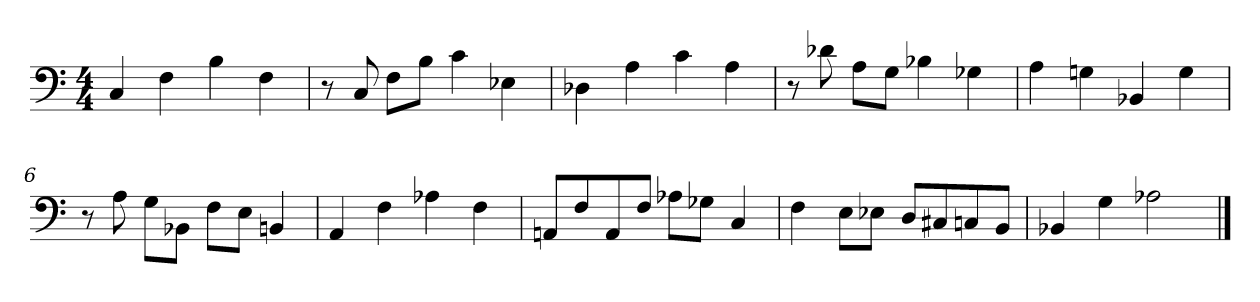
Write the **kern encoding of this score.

**kern
*part1
*staff1
*clefF4
*k[]
*M4/4
=1
4C/
4F\
4B\
4F\
=2
8r
8C/
8F\L
8B\J
4c\
4E-X\
=3
4D-X\
4A\
4c\
4A\
=4
8r
8d-X\
8A\L
8G\J
4B-X\
4G-X\
=5
4A\
4Gn\
4BB-X/
4G\
=6
8r
8A\
8G\L
8BB-X\J
8F\L
8E\J
4BBn/
=7
4AA/
4F\
4A-X\
4F\
=8
8AAn/L
8F/
8AA/
8F/J
8A-X\L
8G-X\J
4C/
=9
4F\
8E\L
8E-X\J
8D/L
8C#X/
8Cn/
8BB/J
=10
4BB-X/
4G\
2A-X\
==
*-
